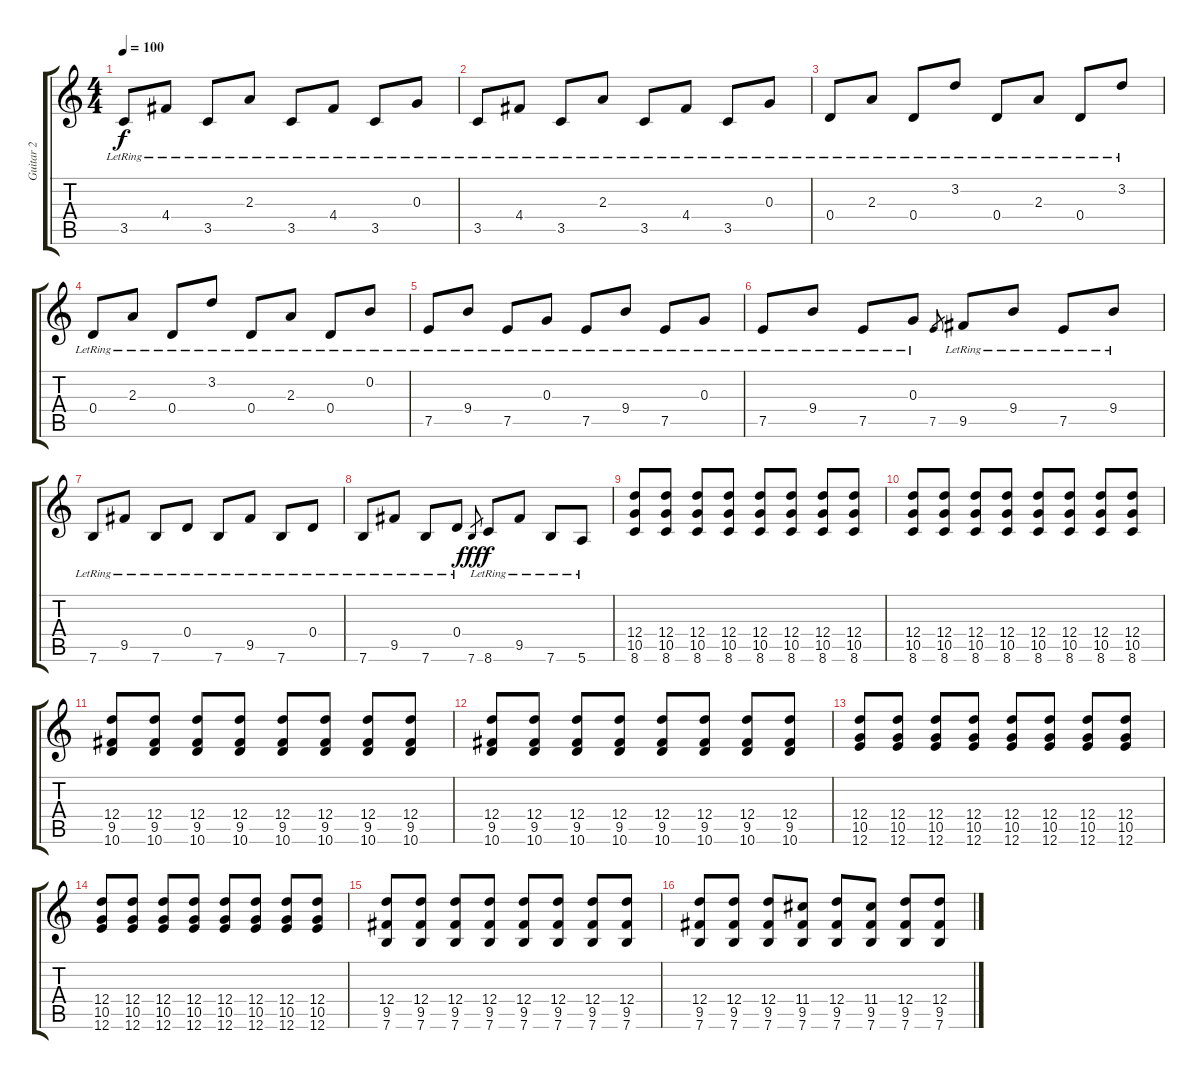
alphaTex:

\track ("Guitar 2" "Guitar 2") {instrument acousticguitarsteel}
\staff {score tabs}
\tuning (E4 B3 G3 D3 A2 E2) {hide}
\ts (4 4)
\tempo 100
\clef g2
\ks c
3.5{lr}.8{dy f} 4.4{lr}.8 3.5{lr}.8 2.3{lr}.8 3.5{lr}.8 4.4{lr}.8 3.5{lr}.8 0.3{lr}.8 |
3.5{lr}.8 4.4{lr}.8 3.5{lr}.8 2.3{lr}.8 3.5{lr}.8 4.4{lr}.8 3.5{lr}.8 0.3{lr}.8 |
0.4{lr}.8 2.3{lr}.8 0.4{lr}.8 3.2{lr}.8 0.4{lr}.8 2.3{lr}.8 0.4{lr}.8 3.2{lr}.8 |
0.4{lr}.8 2.3{lr}.8 0.4{lr}.8 3.2{lr}.8 0.4{lr}.8 2.3{lr}.8 0.4{lr}.8 0.2{lr}.8 |
7.5{lr}.8 9.4{lr}.8 7.5{lr}.8 0.3{lr}.8 7.5{lr}.8 9.4{lr}.8 7.5{lr}.8 0.3{lr}.8 |
7.5{lr}.8 9.4{lr}.8 7.5{lr}.8 0.3{lr}.8 7.5.8{gr} 9.5{lr}.8 9.4{lr}.8 7.5{lr}.8 9.4{lr}.8 |
7.6{lr}.8 9.5{lr}.8 7.6{lr}.8 0.4{lr}.8 7.6{lr}.8 9.5{lr}.8 7.6{lr}.8 0.4{lr}.8 |
7.6{lr}.8 9.5{lr}.8 7.6{lr}.8 0.4{lr}.8 7.6.8{gr dy fff} 8.6{lr}.8{dy f} 9.5{lr}.8 7.6{lr}.8 5.6{lr}.8 |
(12.4 10.5 8.6).8{instrument distortionguitar} (12.4 10.5 8.6).8 (12.4 10.5 8.6).8 (12.4 10.5 8.6).8 (12.4 10.5 8.6).8 (12.4 10.5 8.6).8 (12.4 10.5 8.6).8 (12.4 10.5 8.6).8 |
(12.4 10.5 8.6).8 (12.4 10.5 8.6).8 (12.4 10.5 8.6).8 (12.4 10.5 8.6).8 (12.4 10.5 8.6).8 (12.4 10.5 8.6).8 (12.4 10.5 8.6).8 (12.4 10.5 8.6).8 |
(12.4 9.5 10.6).8 (12.4 9.5 10.6).8 (12.4 9.5 10.6).8 (12.4 9.5 10.6).8 (12.4 9.5 10.6).8 (12.4 9.5 10.6).8 (12.4 9.5 10.6).8 (12.4 9.5 10.6).8 |
(12.4 9.5 10.6).8 (12.4 9.5 10.6).8 (12.4 9.5 10.6).8 (12.4 9.5 10.6).8 (12.4 9.5 10.6).8 (12.4 9.5 10.6).8 (12.4 9.5 10.6).8 (12.4 9.5 10.6).8 |
(12.4 10.5 12.6).8 (12.4 10.5 12.6).8 (12.4 10.5 12.6).8 (12.4 10.5 12.6).8 (12.4 10.5 12.6).8 (12.4 10.5 12.6).8 (12.4 10.5 12.6).8 (12.4 10.5 12.6).8 |
(12.4 10.5 12.6).8 (12.4 10.5 12.6).8 (12.4 10.5 12.6).8 (12.4 10.5 12.6).8 (12.4 10.5 12.6).8 (12.4 10.5 12.6).8 (12.4 10.5 12.6).8 (12.4 10.5 12.6).8 |
(12.4 9.5 7.6).8 (12.4 9.5 7.6).8 (12.4 9.5 7.6).8 (12.4 9.5 7.6).8 (12.4 9.5 7.6).8 (12.4 9.5 7.6).8 (12.4 9.5 7.6).8 (12.4 9.5 7.6).8 |
(12.4 9.5 7.6).8 (12.4 9.5 7.6).8 (12.4 9.5 7.6).8 (11.4 9.5 7.6).8 (12.4 9.5 7.6).8 (11.4 9.5 7.6).8 (12.4 9.5 7.6).8 (12.4 9.5 7.6).8
